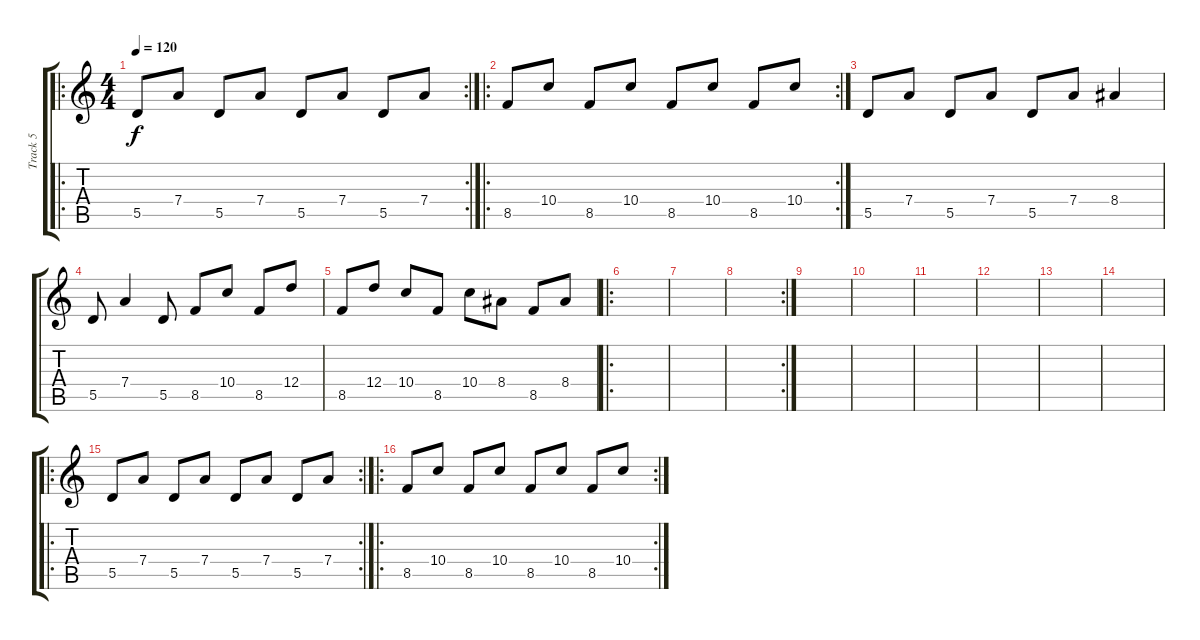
\track ("Track 5" "Track 5") {instrument electricguitarmuted}
\staff {score tabs}
\tuning (E4 B3 G3 D3 A2 E2) {hide}
\ro
\rc 2
\ts (4 4)
\tempo 120
\clef g2
\ks c
5.5.8{dy f instrument electricguitarmuted} 7.4.8 5.5.8 7.4.8 5.5.8 7.4.8 5.5.8 7.4.8 |
\ro
\rc 2
8.5.8 10.4.8 8.5.8 10.4.8 8.5.8 10.4.8 8.5.8 10.4.8 |
5.5.8 7.4.8 5.5.8 7.4.8 5.5.8 7.4.8 8.4.4 |
5.5.8 7.4.4 5.5.8 8.5.8 10.4.8 8.5.8 12.4.8 |
8.5.8 12.4.8 10.4.8 8.5.8 10.4.8 8.4.8 8.5.8 8.4.8 |
\ro
|
|
\rc 2
|
|
|
|
|
|
|
\ro
\rc 2
5.5.8 7.4.8 5.5.8 7.4.8 5.5.8 7.4.8 5.5.8 7.4.8 |
\ro
\rc 2
8.5.8 10.4.8 8.5.8 10.4.8 8.5.8 10.4.8 8.5.8 10.4.8
